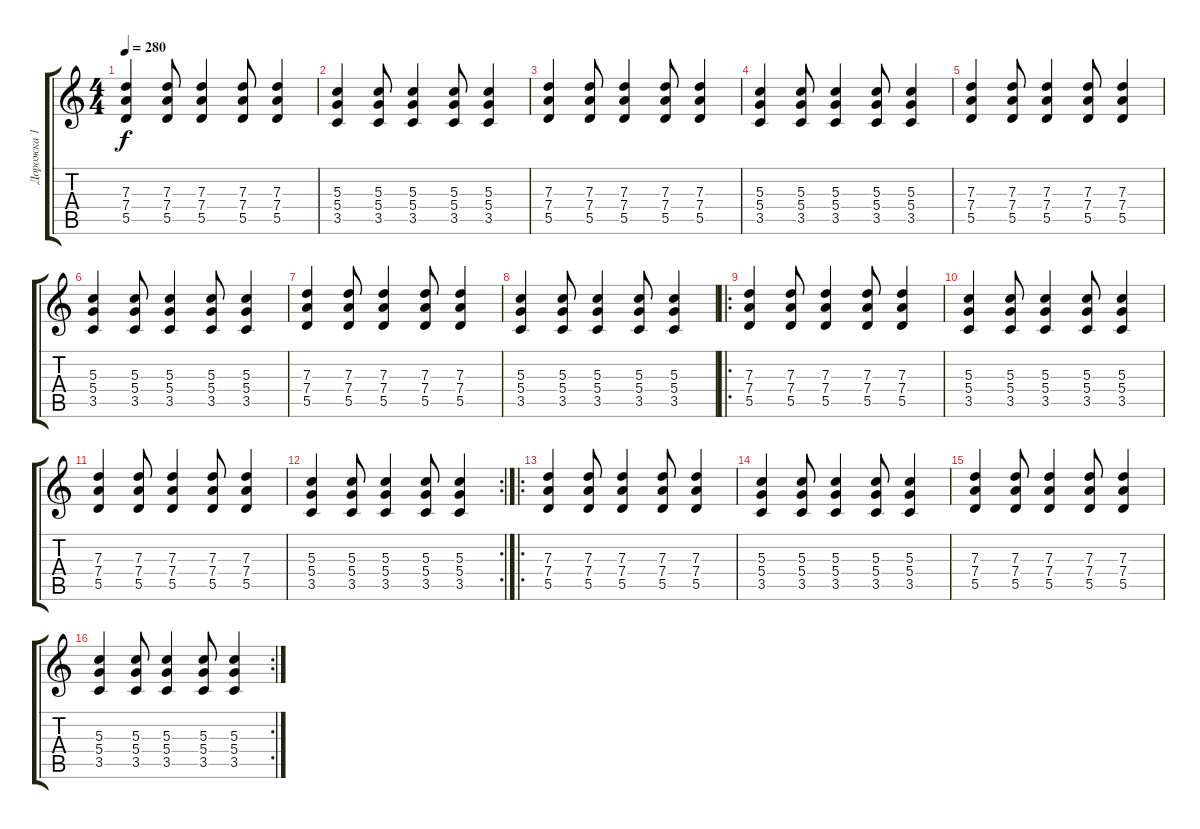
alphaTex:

\track ("Дорожка 1" "Дорожка 1") {instrument overdrivenguitar}
\staff {score tabs}
\tuning (E4 B3 G3 D3 A2 E2) {hide}
\ts (4 4)
\tempo 280
\clef g2
\ks c
(7.3 7.4 5.5).4{dy f} (7.3 7.4 5.5).8 (7.3 7.4 5.5).4 (7.3 7.4 5.5).8 (7.3 7.4 5.5).4 |
(5.3 5.4 3.5).4 (5.3 5.4 3.5).8 (5.3 5.4 3.5).4 (5.3 5.4 3.5).8 (5.3 5.4 3.5).4 |
(7.3 7.4 5.5).4 (7.3 7.4 5.5).8 (7.3 7.4 5.5).4 (7.3 7.4 5.5).8 (7.3 7.4 5.5).4 |
(5.3 5.4 3.5).4 (5.3 5.4 3.5).8 (5.3 5.4 3.5).4 (5.3 5.4 3.5).8 (5.3 5.4 3.5).4 |
(7.3 7.4 5.5).4 (7.3 7.4 5.5).8 (7.3 7.4 5.5).4 (7.3 7.4 5.5).8 (7.3 7.4 5.5).4 |
(5.3 5.4 3.5).4 (5.3 5.4 3.5).8 (5.3 5.4 3.5).4 (5.3 5.4 3.5).8 (5.3 5.4 3.5).4 |
(7.3 7.4 5.5).4 (7.3 7.4 5.5).8 (7.3 7.4 5.5).4 (7.3 7.4 5.5).8 (7.3 7.4 5.5).4 |
(5.3 5.4 3.5).4 (5.3 5.4 3.5).8 (5.3 5.4 3.5).4 (5.3 5.4 3.5).8 (5.3 5.4 3.5).4 |
\ro
(7.3 7.4 5.5).4 (7.3 7.4 5.5).8 (7.3 7.4 5.5).4 (7.3 7.4 5.5).8 (7.3 7.4 5.5).4 |
(5.3 5.4 3.5).4 (5.3 5.4 3.5).8 (5.3 5.4 3.5).4 (5.3 5.4 3.5).8 (5.3 5.4 3.5).4 |
(7.3 7.4 5.5).4 (7.3 7.4 5.5).8 (7.3 7.4 5.5).4 (7.3 7.4 5.5).8 (7.3 7.4 5.5).4 |
\rc 2
(5.3 5.4 3.5).4 (5.3 5.4 3.5).8 (5.3 5.4 3.5).4 (5.3 5.4 3.5).8 (5.3 5.4 3.5).4 |
\ro
(7.3 7.4 5.5).4 (7.3 7.4 5.5).8 (7.3 7.4 5.5).4 (7.3 7.4 5.5).8 (7.3 7.4 5.5).4 |
(5.3 5.4 3.5).4 (5.3 5.4 3.5).8 (5.3 5.4 3.5).4 (5.3 5.4 3.5).8 (5.3 5.4 3.5).4 |
(7.3 7.4 5.5).4 (7.3 7.4 5.5).8 (7.3 7.4 5.5).4 (7.3 7.4 5.5).8 (7.3 7.4 5.5).4 |
\rc 2
(5.3 5.4 3.5).4 (5.3 5.4 3.5).8 (5.3 5.4 3.5).4 (5.3 5.4 3.5).8 (5.3 5.4 3.5).4
